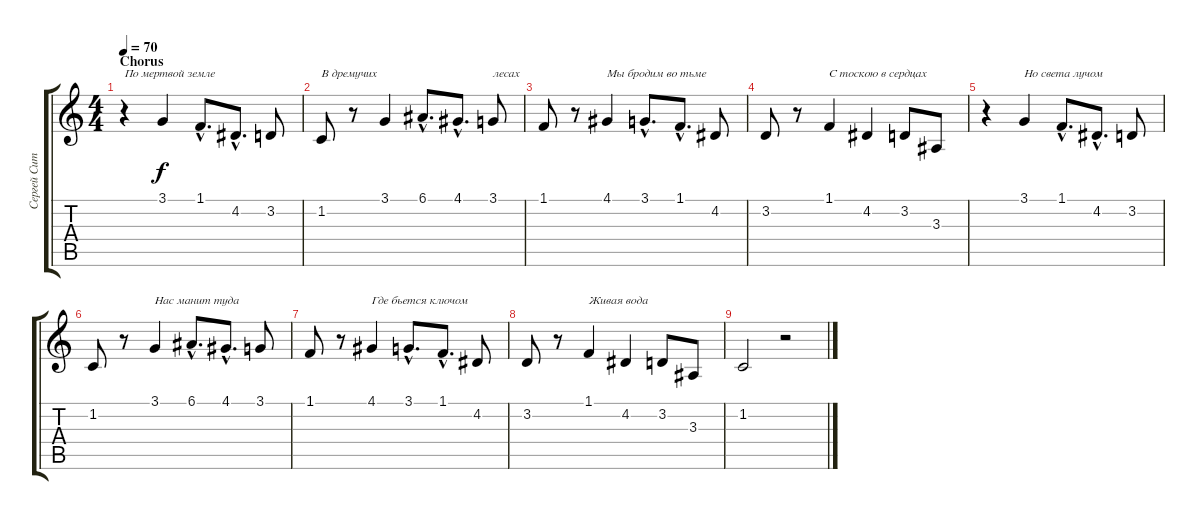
\track ("Сергей Ситников" "Сергей Сит") {instrument choiraahs}
\staff {score tabs}
\tuning (E4 B3 G3 D3 A2 E2) {hide}
\ts (4 4)
\section ("" "Chorus")
\tempo 70
\clef g2
\ks c
r.4{txt "По мертвой земле" dy f} 3.1.4 1.1{hac}.8{d} 4.2{hac}.8{d} 3.2.8 |
1.2.8{txt "В дремучих"} r.8 3.1.4 6.1{hac}.8{d} 4.1{hac}.8{d} 3.1.8{txt "лесах"} |
1.1.8 r.8 4.1.4{txt "Мы бродим во тьме"} 3.1{hac}.8{d} 1.1{hac}.8{d} 4.2.8 |
3.2.8 r.8 1.1.4{txt "С тоскою в сердцах"} 4.2.4 3.2.8 3.3.8 |
r.4 3.1.4{txt "Но света лучом"} 1.1{hac}.8{d} 4.2{hac}.8{d} 3.2.8 |
1.2.8 r.8 3.1.4{txt "Нас манит туда"} 6.1{hac}.8{d} 4.1{hac}.8{d} 3.1.8 |
1.1.8 r.8 4.1.4{txt "Где бьется ключом"} 3.1{hac}.8{d} 1.1{hac}.8{d} 4.2.8 |
3.2.8 r.8 1.1.4{txt "Живая вода"} 4.2.4 3.2.8 3.3.8 |
1.2.2 r.2
